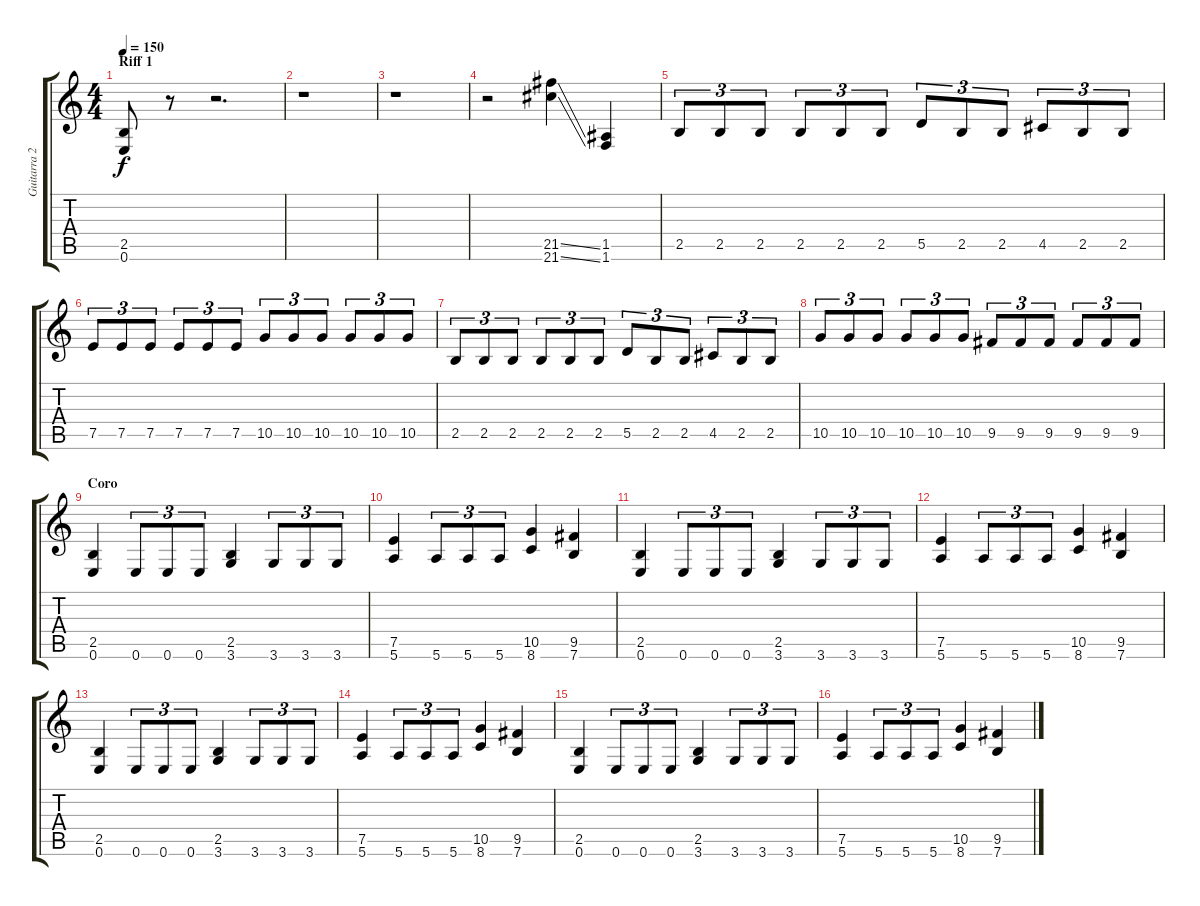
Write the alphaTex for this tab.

\track ("Guitarra 2" "Guitarra 2") {instrument distortionguitar}
\staff {score tabs}
\tuning (E4 B3 G3 D3 A2 E2) {hide}
\ts (4 4)
\section ("" "Riff 1")
\tempo 150
\clef g2
\ks c
(2.5 0.6).8{dy f} r.8 r.2{d} |
r.1 |
r.1 |
r.2 (21.5{ss} 21.6{ss}).4 (1.5 1.6).4 |
2.5.8{tu (3 2)} 2.5.8{tu (3 2)} 2.5.8{tu (3 2)} 2.5.8{tu (3 2)} 2.5.8{tu (3 2)} 2.5.8{tu (3 2)} 5.5.8{tu (3 2)} 2.5.8{tu (3 2)} 2.5.8{tu (3 2)} 4.5.8{tu (3 2)} 2.5.8{tu (3 2)} 2.5.8{tu (3 2)} |
7.5.8{tu (3 2)} 7.5.8{tu (3 2)} 7.5.8{tu (3 2)} 7.5.8{tu (3 2)} 7.5.8{tu (3 2)} 7.5.8{tu (3 2)} 10.5.8{tu (3 2)} 10.5.8{tu (3 2)} 10.5.8{tu (3 2)} 10.5.8{tu (3 2)} 10.5.8{tu (3 2)} 10.5.8{tu (3 2)} |
2.5.8{tu (3 2)} 2.5.8{tu (3 2)} 2.5.8{tu (3 2)} 2.5.8{tu (3 2)} 2.5.8{tu (3 2)} 2.5.8{tu (3 2)} 5.5.8{tu (3 2)} 2.5.8{tu (3 2)} 2.5.8{tu (3 2)} 4.5.8{tu (3 2)} 2.5.8{tu (3 2)} 2.5.8{tu (3 2)} |
10.5.8{tu (3 2)} 10.5.8{tu (3 2)} 10.5.8{tu (3 2)} 10.5.8{tu (3 2)} 10.5.8{tu (3 2)} 10.5.8{tu (3 2)} 9.5.8{tu (3 2)} 9.5.8{tu (3 2)} 9.5.8{tu (3 2)} 9.5.8{tu (3 2)} 9.5.8{tu (3 2)} 9.5.8{tu (3 2)} |
\section ("" "Coro")
(2.5 0.6).4 0.6.8{tu (3 2)} 0.6.8{tu (3 2)} 0.6.8{tu (3 2)} (2.5 3.6).4 3.6.8{tu (3 2)} 3.6.8{tu (3 2)} 3.6.8{tu (3 2)} |
(7.5 5.6).4 5.6.8{tu (3 2)} 5.6.8{tu (3 2)} 5.6.8{tu (3 2)} (10.5 8.6).4 (9.5 7.6).4 |
(2.5 0.6).4 0.6.8{tu (3 2)} 0.6.8{tu (3 2)} 0.6.8{tu (3 2)} (2.5 3.6).4 3.6.8{tu (3 2)} 3.6.8{tu (3 2)} 3.6.8{tu (3 2)} |
(7.5 5.6).4 5.6.8{tu (3 2)} 5.6.8{tu (3 2)} 5.6.8{tu (3 2)} (10.5 8.6).4 (9.5 7.6).4 |
(2.5 0.6).4 0.6.8{tu (3 2)} 0.6.8{tu (3 2)} 0.6.8{tu (3 2)} (2.5 3.6).4 3.6.8{tu (3 2)} 3.6.8{tu (3 2)} 3.6.8{tu (3 2)} |
(7.5 5.6).4 5.6.8{tu (3 2)} 5.6.8{tu (3 2)} 5.6.8{tu (3 2)} (10.5 8.6).4 (9.5 7.6).4 |
(2.5 0.6).4 0.6.8{tu (3 2)} 0.6.8{tu (3 2)} 0.6.8{tu (3 2)} (2.5 3.6).4 3.6.8{tu (3 2)} 3.6.8{tu (3 2)} 3.6.8{tu (3 2)} |
(7.5 5.6).4 5.6.8{tu (3 2)} 5.6.8{tu (3 2)} 5.6.8{tu (3 2)} (10.5 8.6).4 (9.5 7.6).4
